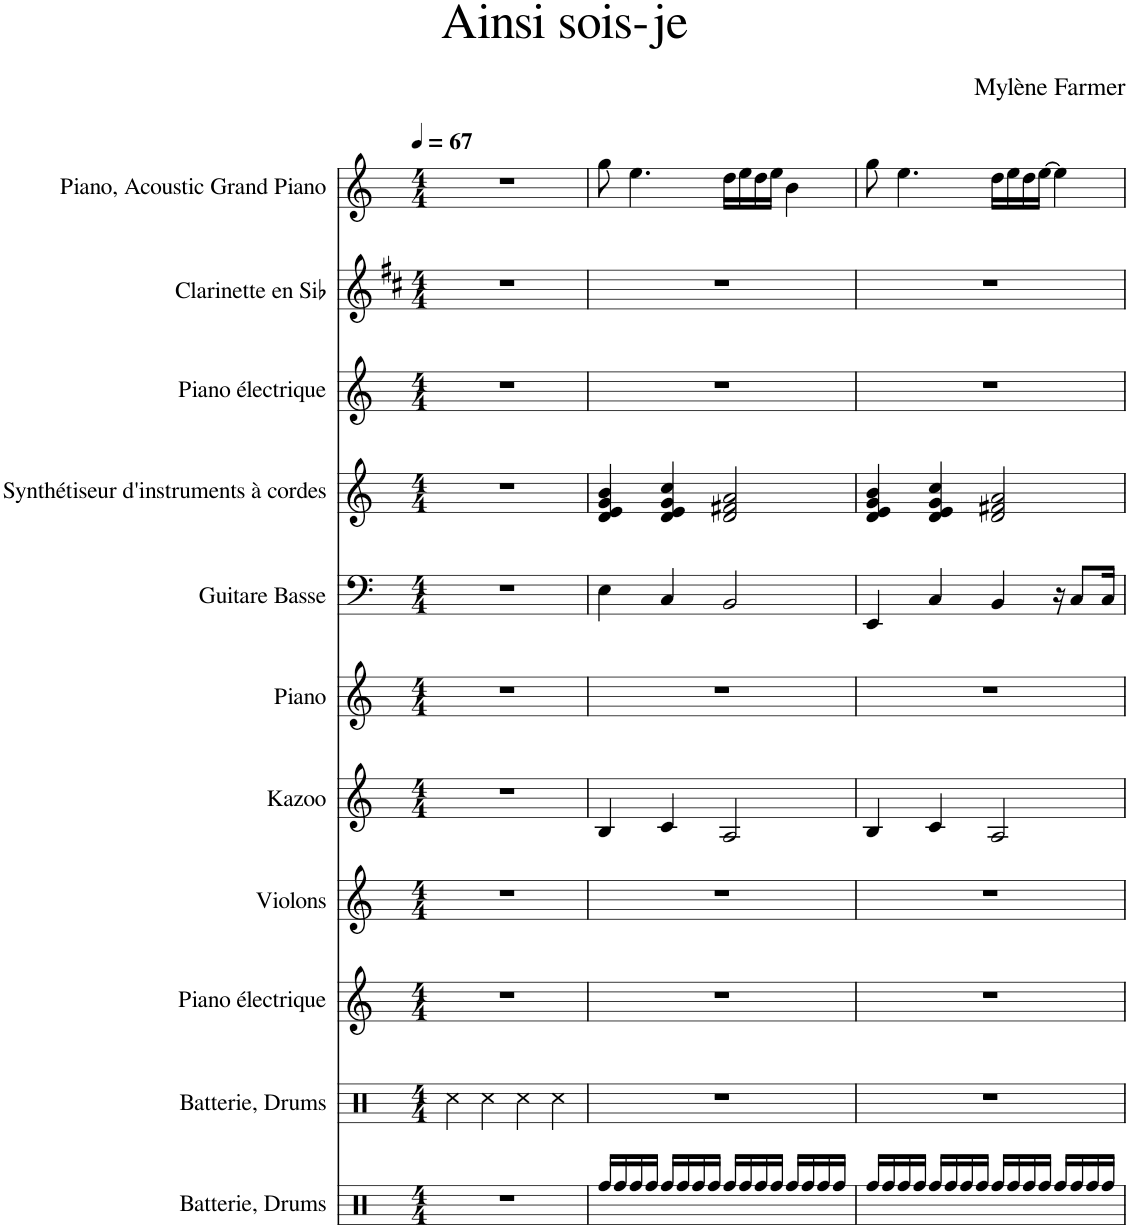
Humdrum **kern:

**kern	**kern	**kern	**kern	**kern	**kern	**kern	**kern	**kern	**kern	**kern
*part11	*part10	*part9	*part8	*part7	*part6	*part5	*part4	*part3	*part2	*part1
*staff11	*staff10	*staff9	*staff8	*staff7	*staff6	*staff5	*staff4	*staff3	*staff2	*staff1
*I"Batterie, Drums	*I"Batterie, Drums	*I"Piano électrique	*I"Violons	*I"Kazoo	*I"Piano	*I"Guitare Basse	*I"Synthétiseur d'instruments à cordes	*I"Piano électrique	*I"Clarinette en Sib	*I"Piano, Acoustic Grand Piano
*I'Bat.	*I'Bat.	*I'Pia. él.	*I'Vlns.	*I'Kaz.	*I'Pia.	*I'Guit. B.	*I'Synth.	*I'Pia. él.	*I'Clar. Sib	*I'Pia.
*clefX	*clefX	*clefG2	*clefG2	*clefG2	*clefG2	*clefF4	*clefG2	*clefG2	*clefG2	*clefG2
*	*	*	*	*	*	*Trd7c12	*	*	*Trd1c2	*
*k[]	*k[]	*k[]	*k[]	*k[]	*k[]	*k[]	*k[]	*k[]	*k[f#c#]	*k[]
*M4/4	*M4/4	*M4/4	*M4/4	*M4/4	*M4/4	*M4/4	*M4/4	*M4/4	*M4/4	*M4/4
*MM67	*MM67	*MM67	*MM67	*MM67	*MM67	*MM67	*MM67	*MM67	*MM67	*MM67
=1	=1	=1	=1	=1	=1	=1	=1	=1	=1	=1
1r	4Rcc\	1r	1r	1r	1r	1r	1r	1r	1r	1r
.	4Rcc\	.	.	.	.	.	.	.	.	.
.	4Rcc\	.	.	.	.	.	.	.	.	.
.	4Rcc\	.	.	.	.	.	.	.	.	.
=2	=2	=2	=2	=2	=2	=2	=2	=2	=2	=2
16Rff/LL	1r	1r	1r	4B/	1r	4E\	4d/ 4e/ 4g/ 4b/	1r	1r	8gg\
16Rff/	.	.	.	.	.	.	.	.	.	.
16Rff/	.	.	.	.	.	.	.	.	.	4.ee\
16Rff/JJ	.	.	.	.	.	.	.	.	.	.
16Rff/LL	.	.	.	4c/	.	4C/	4d/ 4e/ 4g/ 4cc/	.	.	.
16Rff/	.	.	.	.	.	.	.	.	.	.
16Rff/	.	.	.	.	.	.	.	.	.	.
16Rff/JJ	.	.	.	.	.	.	.	.	.	.
16Rff/LL	.	.	.	2A/	.	2BB/	2d/ 2f#X/ 2a/	.	.	16dd\LL
16Rff/	.	.	.	.	.	.	.	.	.	16ee\
16Rff/	.	.	.	.	.	.	.	.	.	16dd\
16Rff/JJ	.	.	.	.	.	.	.	.	.	16ee\JJ
16Rff/LL	.	.	.	.	.	.	.	.	.	4b\
16Rff/	.	.	.	.	.	.	.	.	.	.
16Rff/	.	.	.	.	.	.	.	.	.	.
16Rff/JJ	.	.	.	.	.	.	.	.	.	.
=3	=3	=3	=3	=3	=3	=3	=3	=3	=3	=3
16Rff/LL	1r	1r	1r	4B/	1r	4EE/	4d/ 4e/ 4g/ 4b/	1r	1r	8gg\
16Rff/	.	.	.	.	.	.	.	.	.	.
16Rff/	.	.	.	.	.	.	.	.	.	4.ee\
16Rff/JJ	.	.	.	.	.	.	.	.	.	.
16Rff/LL	.	.	.	4c/	.	4C/	4d/ 4e/ 4g/ 4cc/	.	.	.
16Rff/	.	.	.	.	.	.	.	.	.	.
16Rff/	.	.	.	.	.	.	.	.	.	.
16Rff/JJ	.	.	.	.	.	.	.	.	.	.
16Rff/LL	.	.	.	2A/	.	4BB/	2d/ 2f#X/ 2a/	.	.	16dd\LL
16Rff/	.	.	.	.	.	.	.	.	.	16ee\
16Rff/	.	.	.	.	.	.	.	.	.	16dd\
16Rff/JJ	.	.	.	.	.	.	.	.	.	[16ee\JJ
16Rff/LL	.	.	.	.	.	16r	.	.	.	4ee\]
16Rff/	.	.	.	.	.	8C/L	.	.	.	.
16Rff/	.	.	.	.	.	.	.	.	.	.
16Rff/JJ	.	.	.	.	.	16C/Jk	.	.	.	.
=	=	=	=	=	=	=	=	=	=	=
*-	*-	*-	*-	*-	*-	*-	*-	*-	*-	*-
